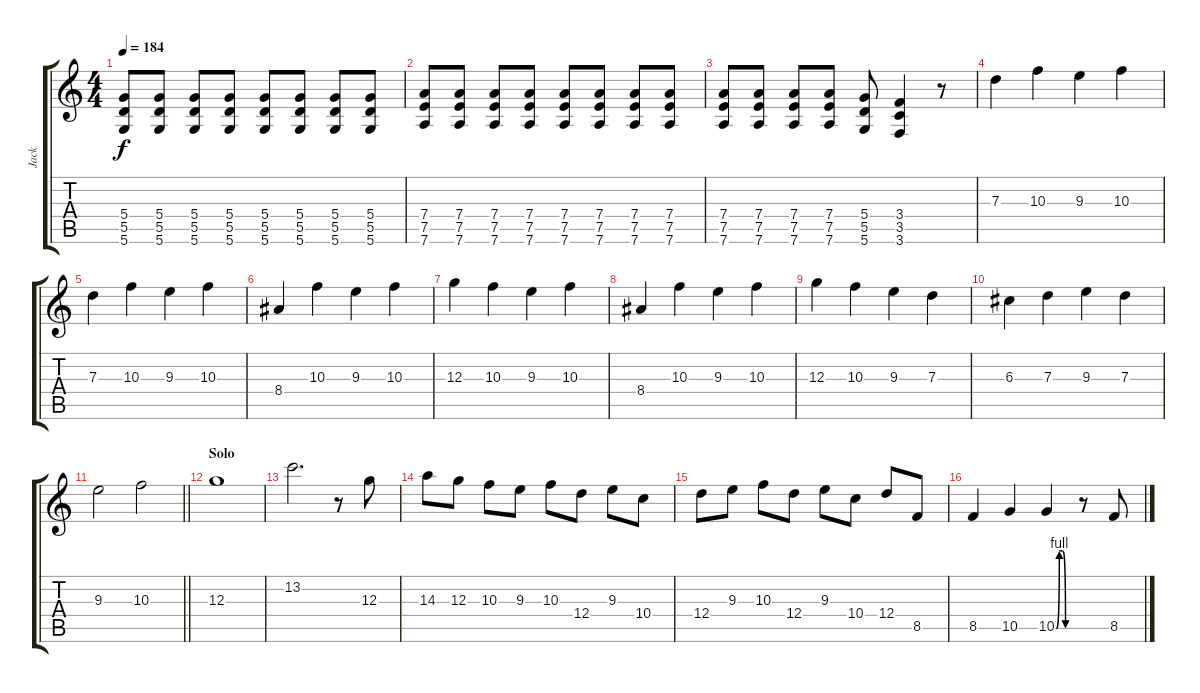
\track ("Jack" "Jack") {instrument distortionguitar bank 1}
\staff {score tabs}
\tuning (E4 B3 G3 D3 A2 D2) {hide}
\ts (4 4)
\tempo 184
\clef g2
\ks c
(5.4 5.5 5.6).8{dy f} (5.4 5.5 5.6).8 (5.4 5.5 5.6).8 (5.4 5.5 5.6).8 (5.4 5.5 5.6).8 (5.4 5.5 5.6).8 (5.4 5.5 5.6).8 (5.4 5.5 5.6).8 |
(7.4 7.5 7.6).8 (7.4 7.5 7.6).8 (7.4 7.5 7.6).8 (7.4 7.5 7.6).8 (7.4 7.5 7.6).8 (7.4 7.5 7.6).8 (7.4 7.5 7.6).8 (7.4 7.5 7.6).8 |
(7.4 7.5 7.6).8 (7.4 7.5 7.6).8 (7.4 7.5 7.6).8 (7.4 7.5 7.6).8 (5.4 5.5 5.6).8 (3.4 3.5 3.6).4 r.8 |
7.3.4 10.3.4 9.3.4 10.3.4 |
7.3.4 10.3.4 9.3.4 10.3.4 |
8.4.4 10.3.4 9.3.4 10.3.4 |
12.3.4 10.3.4 9.3.4 10.3.4 |
8.4.4 10.3.4 9.3.4 10.3.4 |
12.3.4 10.3.4 9.3.4 7.3.4 |
6.3.4 7.3.4 9.3.4 7.3.4 |
\barLineRight lightlight
9.3.2 10.3.2 |
\section ("" "Solo")
12.3.1{volume 16} |
13.2.2{d} r.8 12.3.8 |
14.3.8 12.3.8 10.3.8 9.3.8 10.3.8 12.4.8 9.3.8 10.4.8 |
12.4.8 9.3.8 10.3.8 12.4.8 9.3.8 10.4.8 12.4.8 8.5.8 |
8.5.4 10.5.4 10.5{be (custom 0 0 10 4 20 4 30 0 60 0)}.4 r.8 8.5.8
